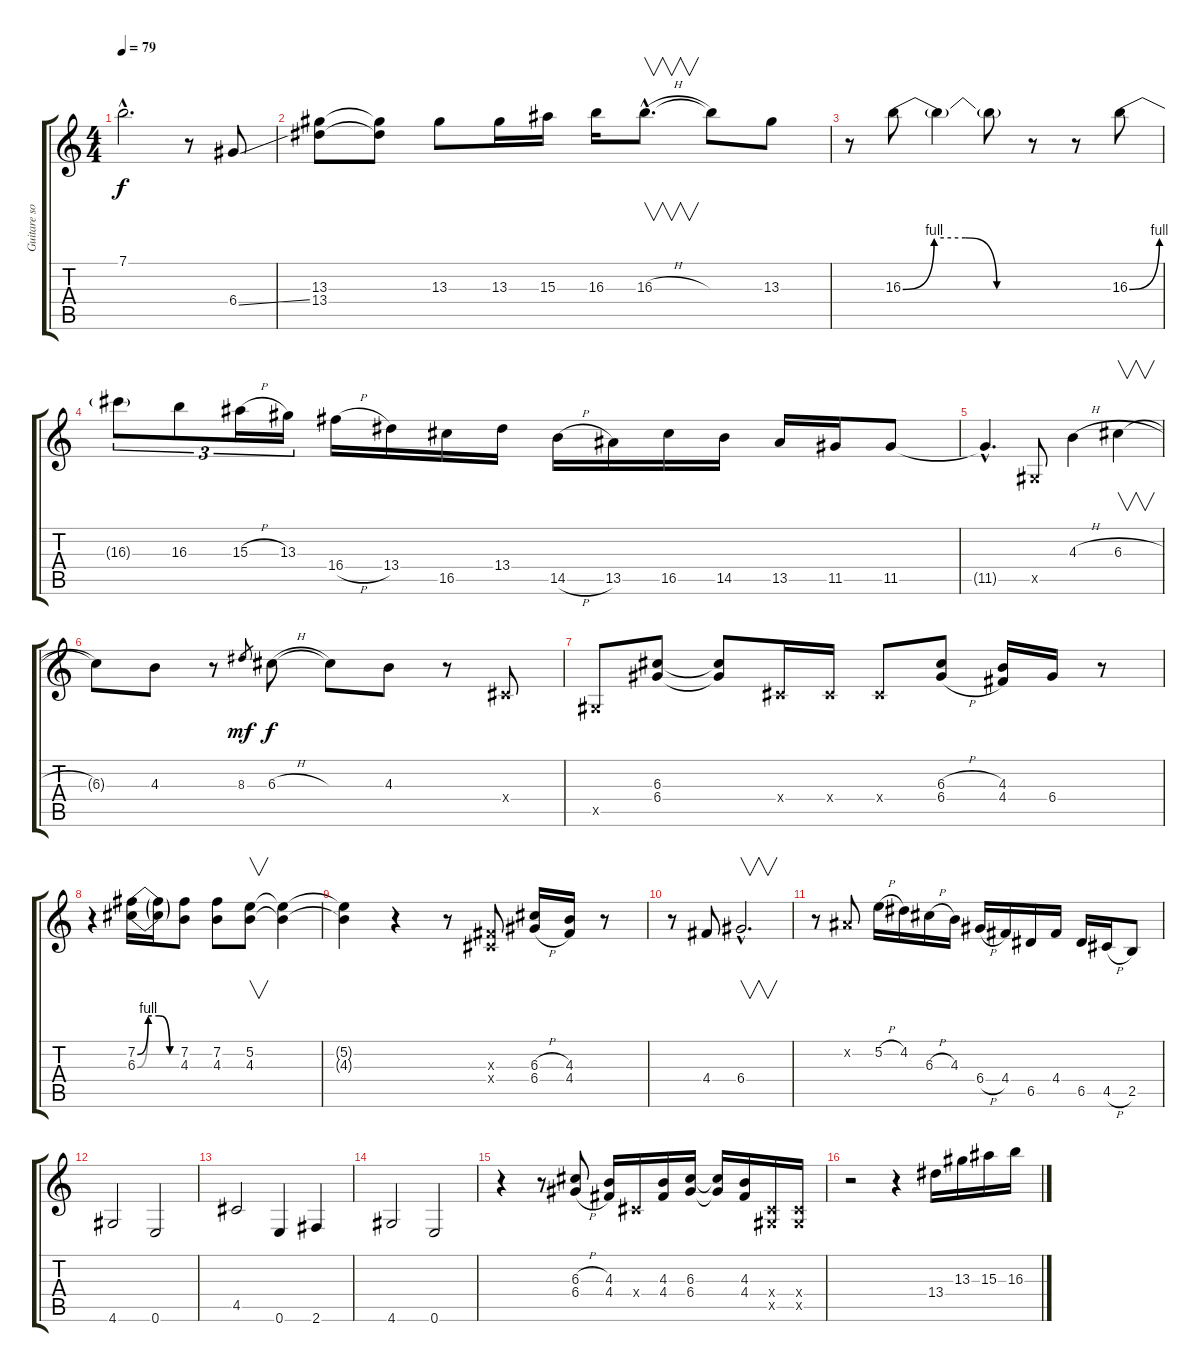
\track ("Guitare solo" "Guitare so") {instrument distortionguitar}
\staff {score tabs}
\tuning (E4 B3 G3 D3 A2 E2) {hide}
\ts (4 4)
\tempo 79
\clef g2
\ks c
7.1{hac t}.2{d dy f} r.8 6.4{ss}.8 |
(13.3 13.4).8 (13.3{t} 13.4{t}).8 13.3.8 13.3.16 15.3.16 16.3.16 16.3{h hac}.8{v d} 16.3{t}.8 13.3.8 |
r.8 16.3{be (custom 0 0 15 4 30 4 45 0 60 0)}.8 16.3{t}.4 16.3{t}.8 r.8 r.8 16.3{be (bend 0 0 60 4)}.8 |
16.3{t}.8{tu (3 2)} 16.3.8{tu (3 2)} 15.3{h}.16{tu (3 2)} 13.3.16{tu (3 2)} 16.4{h}.16 13.4.16 16.5.16 13.4.16 14.5{h}.16 13.5.16 16.5.16 14.5.16 13.5.16 11.5.16 11.5.8 |
11.5{hac t}.4{d} -1.5{x}.8 4.3{h}.4 6.3{h}.4{v} |
6.3{t}.8 4.3.8 r.8 8.3.8{gr dy mf} 6.3{h}.8{dy f} 6.3{t}.8 4.3.8 r.8 -1.4{x}.8 |
-1.5{x}.8 (6.3 6.4).8 (6.3{t} 6.4{t}).8 -1.4{x}.16 -1.4{x}.16 -1.4{x}.8 (6.3{h} 6.4{h}).8 (4.3 4.4).16 6.4.16 r.8 |
r.4 (7.2{be (custom 0 0 15 4 30 4 45 0 60 0)} 6.3{be (custom 0 0 15 4 30 4 45 0 60 0)}).16 (7.2{t} 6.3{t}).16 (7.2 4.3).8 (7.2 4.3).8 (5.2 4.3).8{v} (5.2{t} 4.3{t}).4 |
(5.2{t} 4.3{t}).4 r.4 r.8 (-1.3{x} -1.4{x}).8 (6.3{h} 6.4{h}).16 (4.3 4.4).16 r.8 |
r.8 4.4.8 6.4{hac}.2{v d} |
r.8 -1.2{x}.8 5.2{h}.16 4.2.16 6.3{h}.16 4.3.16 6.4{h}.16 4.4.16 6.5.16 4.4.16 6.5.16 4.5{h}.16 2.5.8 |
4.6.2 0.6.2 |
4.5.2 0.6.4 2.6.4 |
4.6.2 0.6.2 |
r.4 r.8 (6.3{h} 6.4{h}).8 (4.3 4.4).16 -1.4{x}.16 (4.3 4.4).16 (6.3 6.4).16 (6.3{t} 6.4{t}).16 (4.3 4.4).16 (-1.4{x} -1.5{x}).16 (-1.4{x} -1.5{x}).16 |
r.2 r.4 13.4.16 13.3.16 15.3.16 16.3{h}.16
